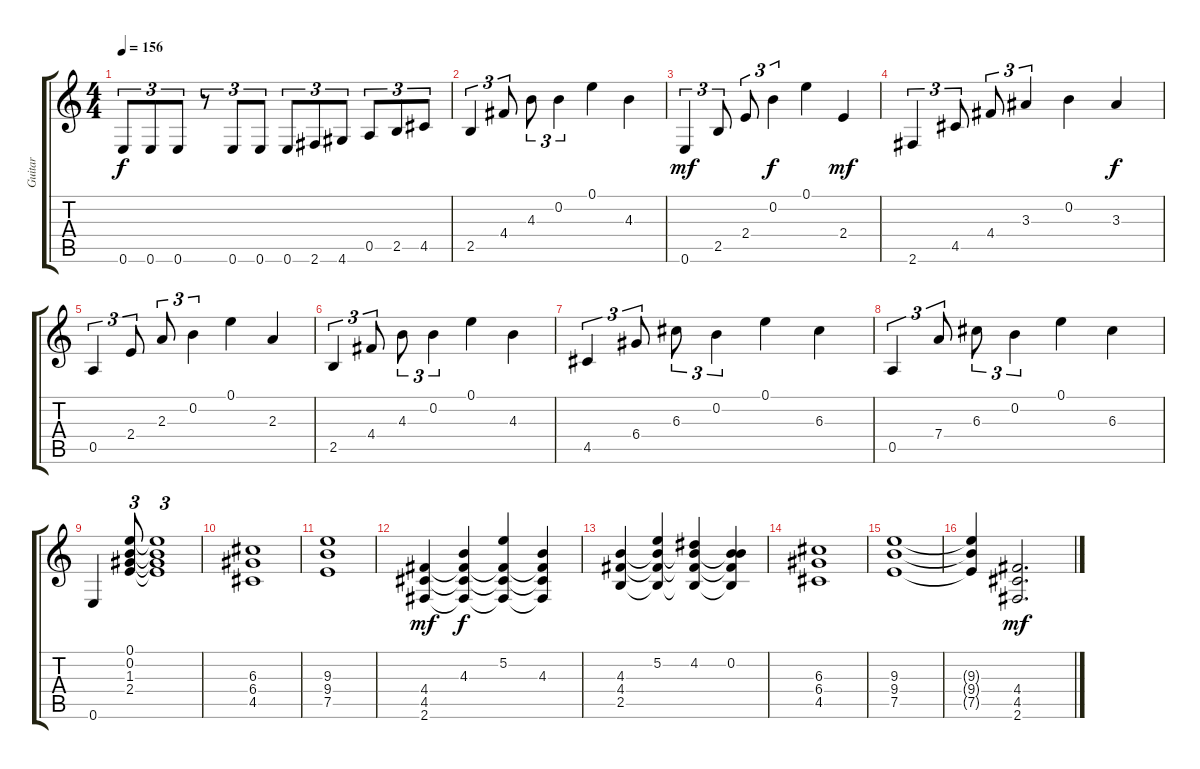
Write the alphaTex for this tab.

\track ("Guitar" "Guitar") {instrument distortionguitar}
\staff {score tabs}
\tuning (E4 B3 G3 D3 A2 E2) {hide}
\ts (4 4)
\tempo 156
\clef g2
\ks c
0.6.8{tu (3 2) dy f} 0.6.8{tu (3 2)} 0.6.8{tu (3 2)} r.8{tu (3 2)} 0.6.8{tu (3 2)} 0.6.8{tu (3 2)} 0.6.8{tu (3 2)} 2.6.8{tu (3 2)} 4.6.8{tu (3 2)} 0.5.8{tu (3 2)} 2.5.8{tu (3 2)} 4.5.8{tu (3 2)} |
2.5.4{tu (3 2)} 4.4.8{tu (3 2)} 4.3.8{tu (3 2)} 0.2.4{tu (3 2)} 0.1.4 4.3.4 |
0.6.4{tu (3 2) dy mf} 2.5.8{tu (3 2)} 2.4.8{tu (3 2)} 0.2.4{tu (3 2) dy f} 0.1.4 2.4.4{dy mf} |
2.6.4{tu (3 2)} 4.5.8{tu (3 2)} 4.4.8{tu (3 2)} 3.3.4{tu (3 2)} 0.2.4 3.3.4{dy f} |
0.5.4{tu (3 2)} 2.4.8{tu (3 2)} 2.3.8{tu (3 2)} 0.2.4{tu (3 2)} 0.1.4 2.3.4 |
2.5.4{tu (3 2)} 4.4.8{tu (3 2)} 4.3.8{tu (3 2)} 0.2.4{tu (3 2)} 0.1.4 4.3.4 |
4.5.4{tu (3 2)} 6.4.8{tu (3 2)} 6.3.8{tu (3 2)} 0.2.4{tu (3 2)} 0.1.4 6.3.4 |
0.5.4{tu (3 2)} 7.4.8{tu (3 2)} 6.3.8{tu (3 2)} 0.2.4{tu (3 2)} 0.1.4 6.3.4 |
0.6.4 (0.1 0.2 1.3 2.4).8{tu (3 2)} (0.1{t} 0.2{t} 1.3{t} 2.4{t}).1{tu (3 2)} |
(6.3 6.4 4.5).1 |
(9.3 9.4 7.5).1 |
(4.4 4.5 2.6).4{dy mf} (4.3 4.4{t} 4.5{t} 2.6{t}).4{dy f} (5.2 4.4{t} 4.5{t} 2.6{t}).4 (4.3 4.4{t} 4.5{t} 2.6{t}).4 |
(4.3 4.4 2.5).4 (5.2 4.3{t} 4.4{t} 2.5{t}).4 (4.2 4.3{t} 4.4{t} 2.5{t}).4 (0.2 4.3{t} 4.4{t} 2.5{t}).4 |
(6.3 6.4 4.5).1 |
(9.3 9.4 7.5).1 |
(9.3{t} 9.4{t} 7.5{t}).4 (4.4 4.5 2.6).2{d dy mf}
